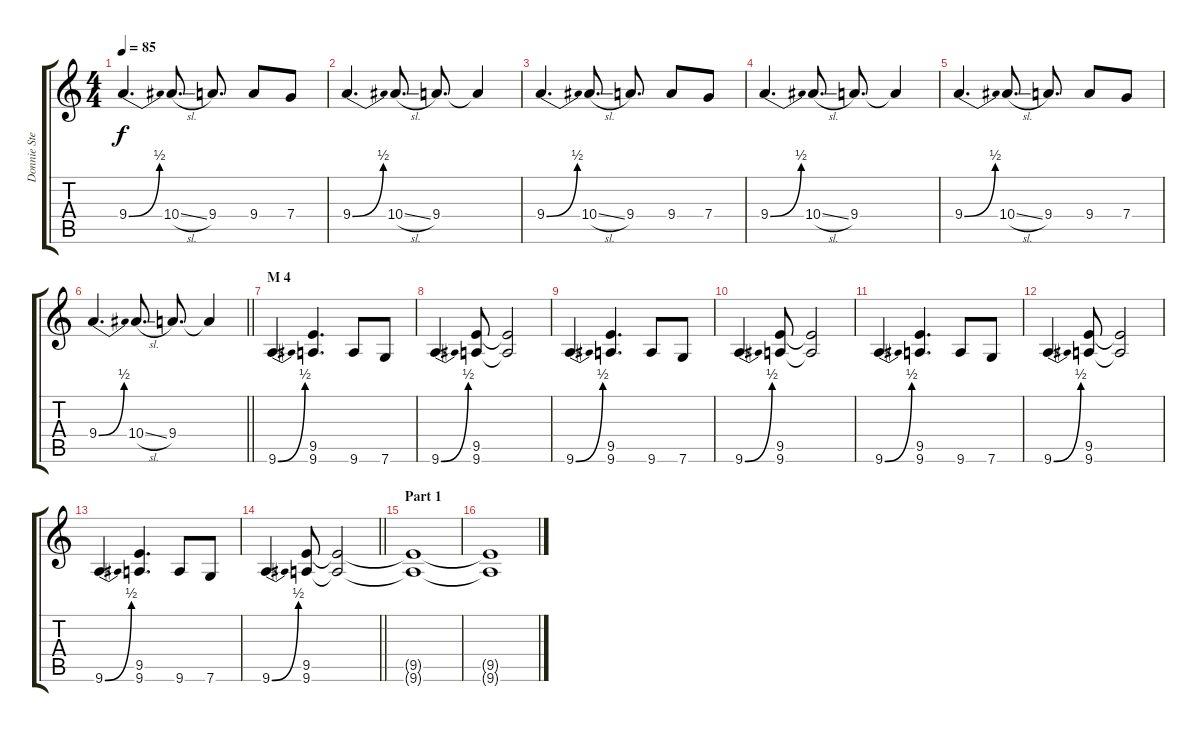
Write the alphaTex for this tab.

\track ("Donnie Steele" "Donnie Ste") {instrument distortionguitar}
\staff {score tabs}
\tuning (D4 A3 F3 C3 G2 C2) {hide}
\ts (4 4)
\tempo 85
\clef g2
\ks c
9.4{be (bend 0 0 60 2)}.4{d dy f} 10.4{sl}.8{d} 9.4.8{d} 9.4.8 7.4.8 |
9.4{be (bend 0 0 60 2)}.4{d} 10.4{sl}.8{d} 9.4.8{d} 9.4{t}.4 |
9.4{be (bend 0 0 60 2)}.4{d} 10.4{sl}.8{d} 9.4.8{d} 9.4.8 7.4.8 |
9.4{be (bend 0 0 60 2)}.4{d} 10.4{sl}.8{d} 9.4.8{d} 9.4{t}.4 |
9.4{be (bend 0 0 60 2)}.4{d} 10.4{sl}.8{d} 9.4.8{d} 9.4.8 7.4.8 |
\barLineRight lightlight
9.4{be (bend 0 0 60 2)}.4{d} 10.4{sl}.8{d} 9.4.8{d} 9.4{t}.4 |
\section ("" "M 4")
9.6{be (bend 0 0 60 2)}.4{d volume 16} (9.5 9.6).4{d} 9.6.8 7.6.8 |
9.6{be (bend 0 0 60 2)}.4{d} (9.5 9.6).8 (9.5{t} 9.6{t}).2 |
9.6{be (bend 0 0 60 2)}.4{d} (9.5 9.6).4{d} 9.6.8 7.6.8 |
9.6{be (bend 0 0 60 2)}.4{d} (9.5 9.6).8 (9.5{t} 9.6{t}).2 |
9.6{be (bend 0 0 60 2)}.4{d} (9.5 9.6).4{d} 9.6.8 7.6.8 |
9.6{be (bend 0 0 60 2)}.4{d} (9.5 9.6).8 (9.5{t} 9.6{t}).2 |
9.6{be (bend 0 0 60 2)}.4{d} (9.5 9.6).4{d} 9.6.8 7.6.8 |
\barLineRight lightlight
9.6{be (bend 0 0 60 2)}.4{d} (9.5 9.6).8 (9.5{t} 9.6{t}).2 |
\section ("" "Part 1")
(9.5{t} 9.6{t}).1{volume 0} |
(9.5{t} 9.6{t}).1
